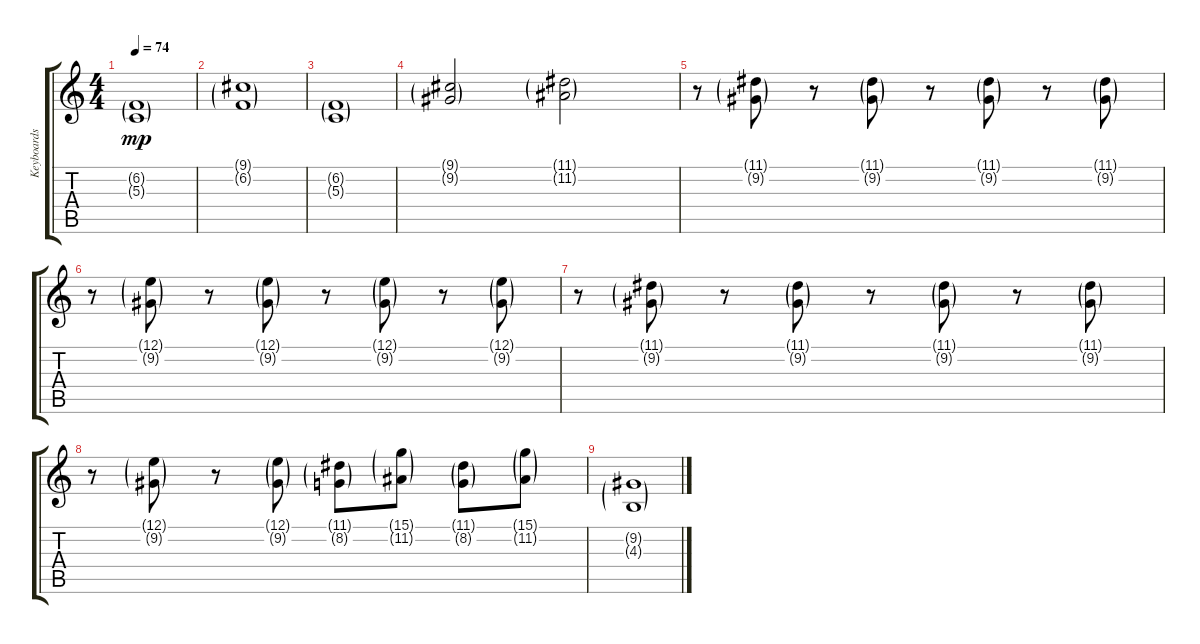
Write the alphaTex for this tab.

\track ("Keyboards" "Keyboards") {instrument choiraahs}
\staff {score tabs}
\tuning (E4 B3 G3 D3 A2 E2) {hide}
\ts (4 4)
\tempo 74
\clef g2
\ks c
(6.2{g} 5.3{g}).1{dy mp} |
(9.1{g} 6.2{g}).1 |
(6.2{g} 5.3{g}).1 |
(9.1{g} 9.2{g}).2 (11.1{g} 11.2{g}).2 |
r.8 (11.1{g} 9.2{g}).8 r.8 (11.1{g} 9.2{g}).8 r.8 (11.1{g} 9.2{g}).8 r.8 (11.1{g} 9.2{g}).8 |
r.8 (12.1{g} 9.2{g}).8 r.8 (12.1{g} 9.2{g}).8 r.8 (12.1{g} 9.2{g}).8 r.8 (12.1{g} 9.2{g}).8 |
r.8 (11.1{g} 9.2{g}).8 r.8 (11.1{g} 9.2{g}).8 r.8 (11.1{g} 9.2{g}).8 r.8 (11.1{g} 9.2{g}).8 |
r.8 (12.1{g} 9.2{g}).8 r.8 (12.1{g} 9.2{g}).8 (11.1{g} 8.2{g}).8 (15.1{g} 11.2{g}).8 (11.1{g} 8.2{g}).8 (15.1{g} 11.2{g}).8 |
(9.2{g} 4.3{g}).1
